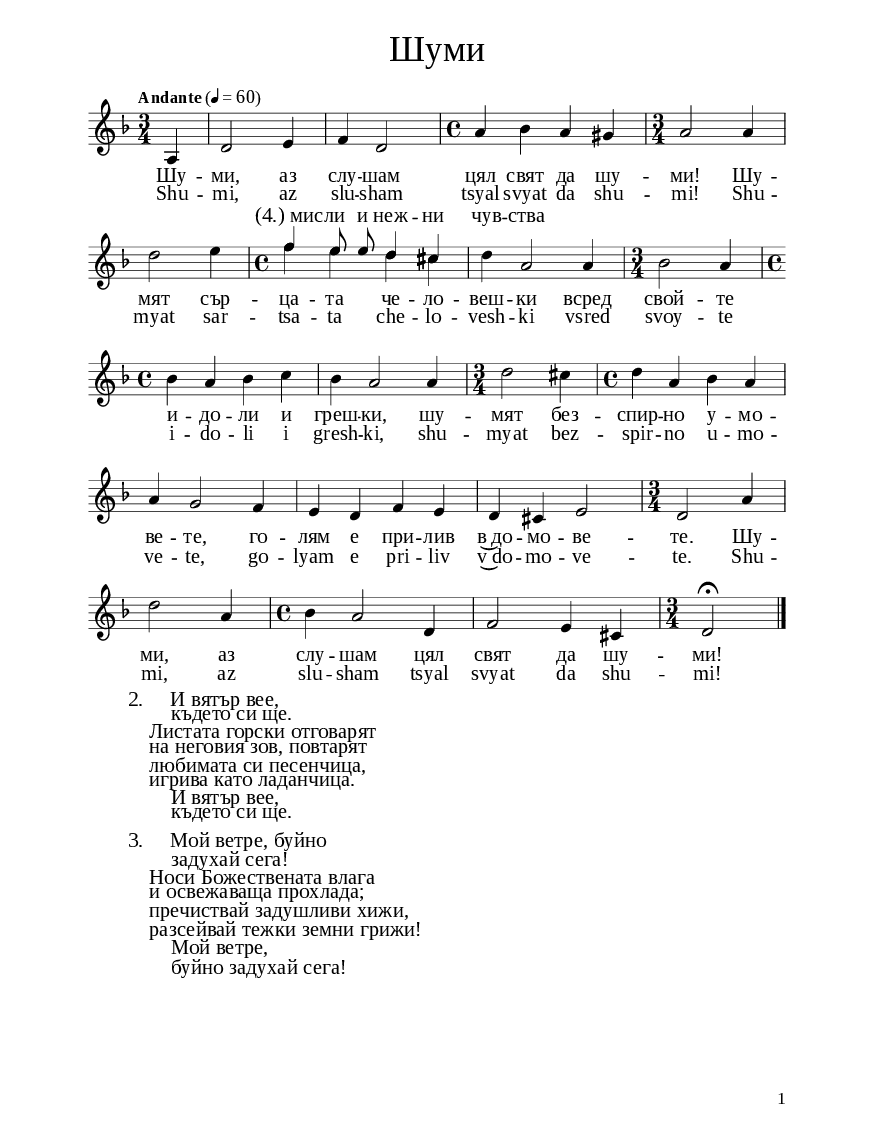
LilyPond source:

\version "2.24.3"

% include paper part and global functions
\include "include/globals.ily"

\bookpart {
       \label #'ref032
  \tocItem \markup "Шуми – Shumi"
  \include "include/bookpart-paper.ily"
  \score {
    \include "include/score-layout.ily"

    <<
      \new Lyrics = "tempVoiceLyricsBG" \with {
        % lyrics above a staff should have this override
        \override VerticalAxisGroup.staff-affinity = #DOWN
      }
      \new Voice = "mainVoice" \absolute  {
        \clef treble
        \key d \minor
        \time 3/4
        \tempoFunc "Andante" 4 "60"
        \partial 4
        \autoBeamOff

        a4 | d'2 e'4 | f'4 d'2 | \time 4/4  a'4 bes' a' gis' | \time 3/4  a'2 a'4 \break |
        d''2 e''4 | \time 4/4

        <<
          % now temporary add a second voice
          {
            \voiceTwo % this voice is in the same context as parent
            f''4 e'' d'' cis'' | d''4 \stemUp a'2 \stemNeutral
          }
          \new Voice = "tempVoice" {
            % this is a new voice context
            \voiceOne \autoBeamOff
            f''4 e''8 e'' d''4 cis'' | \hideNotes d''4 \stemDown a'2 \stemNeutral \unHideNotes
          }
        >>
        \oneVoice

        a'4 | \time 3/4  bes'2 a'4 | \break

        \time 4/4  bes'4 a' bes' c'' | bes'4 a'2 a'4 | \time 3/4  d''2 cis''4 | \time 4/4  d''4 a' bes' a' \break |
        a'4 g'2 f'4 |  e'4 d' f' e' | d'4 cis' e'2 | \time 3/4  d'2 a'4 \break |
        d''2 a'4 | \time 4/4  bes'4 a'2 d'4 |  f'2 e'4 cis' | \time 3/4  d'2 \fermata \bar "|." \break
      }

      \new Lyrics \lyricsto "mainVoice" {
        Шу -- ми,
        аз слу -- шам цял свят да шу -- ми! Шу -- мят
        сър -- ца -- та че -- ло --  веш -- ки всред
        свой -- те и -- до -- ли и греш -- ки, шу -- мят
        без -- спир -- но у -- мо -- ве -- те, го -- лям
        е при -- лив в~до -- мо -- ве -- те. Шу -- ми,
        аз слу -- шам цял свят да шу -- ми!
      }

      \context Lyrics = "tempVoiceLyricsBG" {
        \lyricsto "tempVoice" {
          "(4.) мис" -- ли и неж -- ни чув -- ства
        }
      }

      \new Lyrics \lyricsto "mainVoice" {
        Shu -- mi,
        az slu -- sham tsyal svyat da shu -- mi! Shu -- myat
        sar -- tsa -- ta che -- lo --  vesh -- ki vsred
        svoy -- te i -- do -- li i gresh -- ki, shu -- myat
        bez -- spir -- no u -- mo -- ve -- te, go -- lyam
        e pri -- liv v~do -- mo -- ve -- te. Shu -- mi,
        az slu -- sham tsyal svyat da shu -- mi!
      }

    >>



    \header {
      title = \titleFunc #'ref_desc "Шуми" "Shumi"
    }

    \midi{}

  } % score



  \markup \fontsize #+1.7 {
    \hspace #5
    \override #'(baseline-skip . 1.8)
    \column {
      \line {   2.  "   "  И вятър вее, }

      \line {   "   "    "   "       където си ще.}

      \line {   "   "Листата горски отговарят}

      \line {   "   "на неговия зов, повтарят}

      \line {   "   "любимата си песенчица,}

      \line {   "   "игрива като ладанчица.}

      \line {  "   "    "   "И вятър вее, }

      \line {    "   "    "   "където си ще.}


      \line { " " }
      \line {   3. "   "  Мой ветре, буйно }

      \line {   "   "    "   "  задухай сега!}

      \line {   "   "Носи Божествената влага}

      \line {   "   "и освежаваща прохлада;}

      \line {   "   "пречиствай задушливи хижи,}

      \line {   "   "разсейвай тежки земни грижи!}

      \line {    "   "    "   "Мой ветре, }

      \line {    "   "    "   "буйно задухай сега!}

    }

  } % markup

  \pageBreak

  \markup \abs-fontsize #11 {
    \hspace #1
    \override #`(baseline-skip . ,bgCoupletBaselineSkip) % affects space between column lines
    \column {




      \line {   4.  "   "        Задухай, ветре, }
      \line {   "   "    "   "         света разведри!}

      \line {   "   "При чисти мисли и нежни чувства}

      \line {   "   "цъфтят Божествени изкуства;}

      \line {   "   "навред да просияе радост,}

      \line {   "   "навред да диша свежа младост.}

      \line {  "   "    "   " Задухай, ветре, }
      \line {   "   "    "   " света избистри}
    }

  } % markup

  \markup \empty-two

  % include foreign translation(s) of the song
  

} % bookpart
